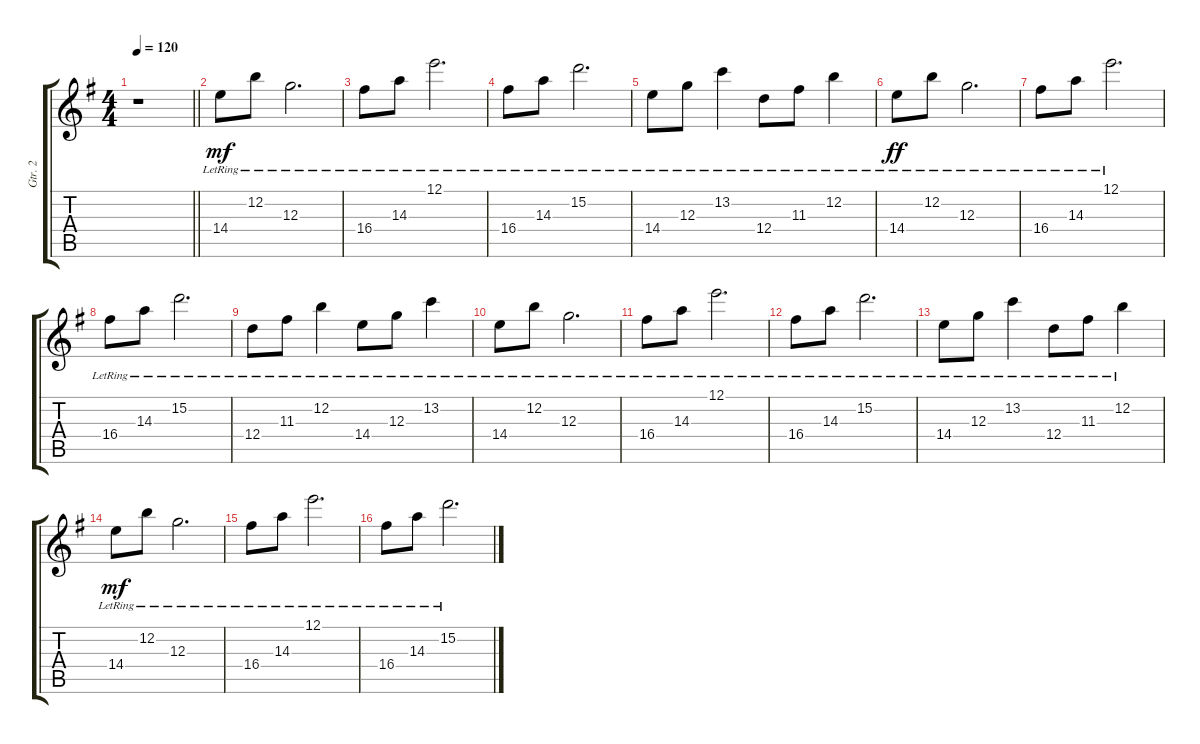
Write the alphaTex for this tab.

\track ("Gtr. 2" "Gtr. 2") {instrument electricguitarclean}
\staff {score tabs}
\tuning (E4 B3 G3 D3 A2 E2) {hide}
\ts (4 4)
\tempo 120
\clef g2
\barLineRight lightlight
\ks g
r.1{dy mf} |
14.4{lr}.8{beam merge} 12.2{lr}.8{beam merge} 12.3{lr}.2{d} |
16.4{lr}.8{beam merge} 14.3{lr}.8{beam merge} 12.1{lr}.2{d} |
16.4{lr}.8{beam merge} 14.3{lr}.8{beam merge} 15.2{lr}.2{d} |
14.4{lr}.8{beam merge} 12.3{lr}.8{beam merge} 13.2{lr}.4{beam merge} 12.4{lr}.8{beam merge} 11.3{lr}.8{beam merge} 12.2{lr}.4 |
14.4{lr}.8{dy ff beam merge} 12.2{lr}.8{beam merge} 12.3{lr}.2{d} |
16.4{lr}.8{beam merge} 14.3{lr}.8{beam merge} 12.1{lr}.2{d} |
16.4{lr}.8{beam merge} 14.3{lr}.8{beam merge} 15.2{lr}.2{d} |
12.4{lr}.8{beam merge} 11.3{lr}.8{beam merge} 12.2{lr}.4{beam merge} 14.4{lr}.8{beam merge} 12.3{lr}.8 13.2{lr}.4 |
14.4{lr}.8{beam merge} 12.2{lr}.8{beam merge} 12.3{lr}.2{d} |
16.4{lr}.8{beam merge} 14.3{lr}.8{beam merge} 12.1{lr}.2{d} |
16.4{lr}.8{beam merge} 14.3{lr}.8{beam merge} 15.2{lr}.2{d} |
14.4{lr}.8 12.3{lr}.8{beam merge} 13.2{lr}.4{beam merge} 12.4{lr}.8 11.3{lr}.8{beam merge} 12.2{lr}.4 |
14.4{lr}.8{dy mf} 12.2{lr}.8{beam merge} 12.3{lr}.2{d} |
16.4{lr}.8 14.3{lr}.8{beam merge} 12.1{lr}.2{d} |
16.4{lr}.8{beam merge} 14.3{lr}.8{beam merge} 15.2{lr}.2{d}
